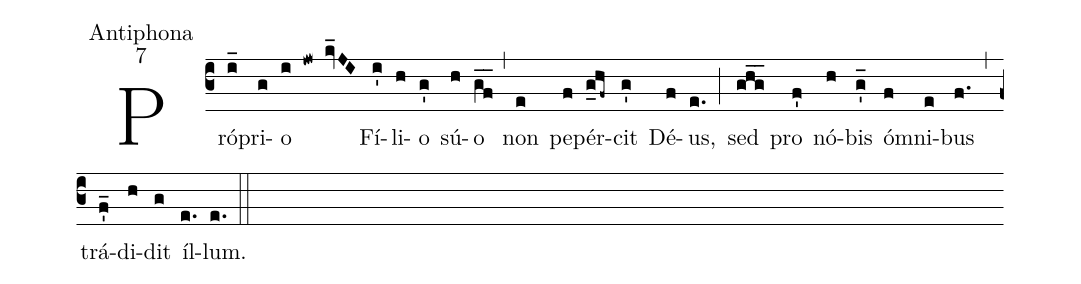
office-part:Antiphona;
mode:7;
%%
(c3) Pró(i_)pri(g)o(i !jw !kv_JI) Fí(i')li(h)o(g') sú(h)o(gf__) (,) non(e) pe(f)pér(g_hf~)cit(g') Dé(f)us,(e.) (;) sed(ghg__) pro(f') nó(h)bis(g'_) ó(f)mni(e)bus(f.) (,) trá(f'_)di(h)dit(g) íl(e.)lum.(e.) (::)
